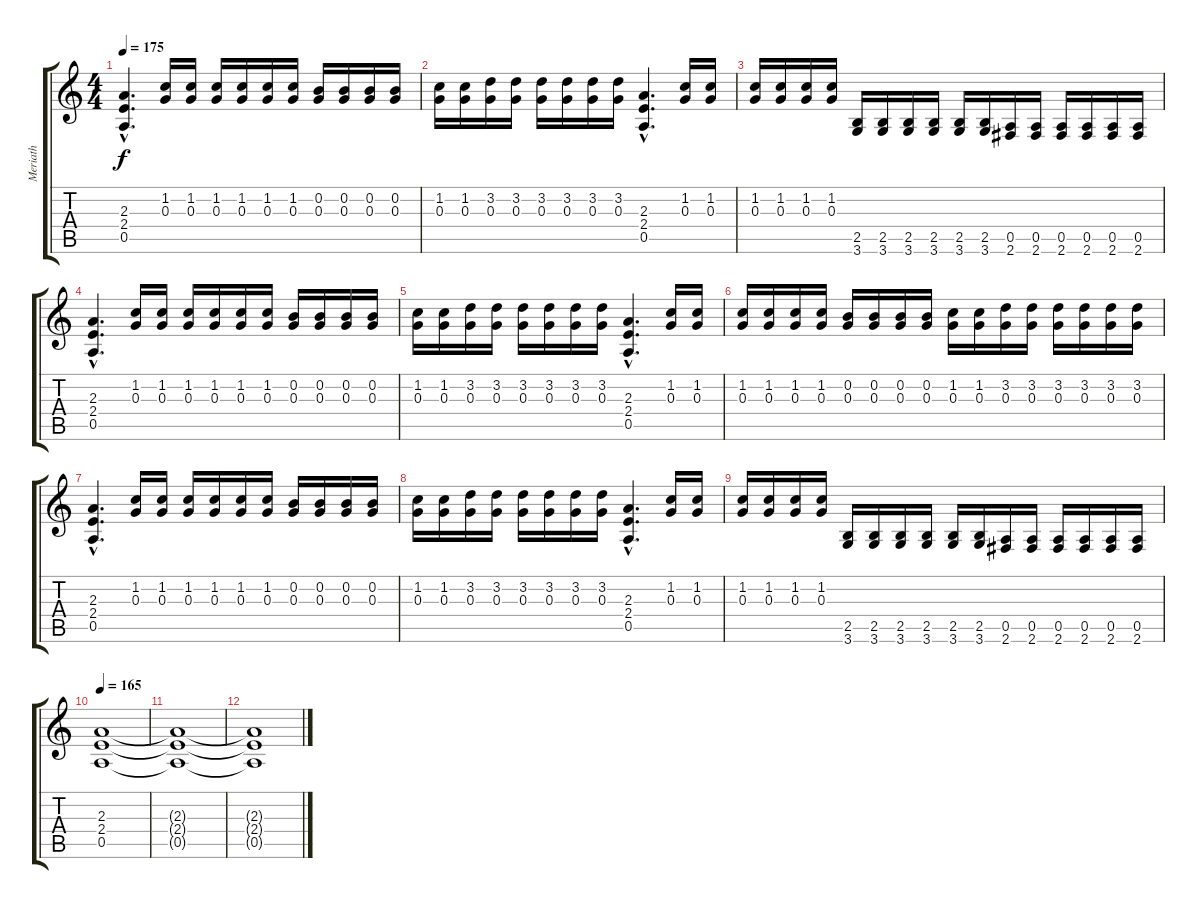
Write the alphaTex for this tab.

\track ("Meriath" "Meriath") {instrument distortionguitar}
\staff {score tabs}
\tuning (E4 B3 G3 D3 A2 E2) {hide}
\ts (4 4)
\tempo 175
\clef g2
\ks c
(2.3{hac} 2.4{hac} 0.5{hac}).4{d dy f} (1.2 0.3).16 (1.2 0.3).16 (1.2 0.3).16 (1.2 0.3).16 (1.2 0.3).16 (1.2 0.3).16 (0.2 0.3).16 (0.2 0.3).16 (0.2 0.3).16 (0.2 0.3).16 |
(1.2 0.3).16 (1.2 0.3).16 (3.2 0.3).16 (3.2 0.3).16 (3.2 0.3).16 (3.2 0.3).16 (3.2 0.3).16 (3.2 0.3).16 (2.3{hac} 2.4{hac} 0.5{hac}).4{d} (1.2 0.3).16 (1.2 0.3).16 |
(1.2 0.3).16 (1.2 0.3).16 (1.2 0.3).16 (1.2 0.3).16 (2.5 3.6).16 (2.5 3.6).16 (2.5 3.6).16 (2.5 3.6).16 (2.5 3.6).16 (2.5 3.6).16 (0.5 2.6).16 (0.5 2.6).16 (0.5 2.6).16 (0.5 2.6).16 (0.5 2.6).16 (0.5 2.6).16 |
(2.3{hac} 2.4{hac} 0.5{hac}).4{d} (1.2 0.3).16 (1.2 0.3).16 (1.2 0.3).16 (1.2 0.3).16 (1.2 0.3).16 (1.2 0.3).16 (0.2 0.3).16 (0.2 0.3).16 (0.2 0.3).16 (0.2 0.3).16 |
(1.2 0.3).16 (1.2 0.3).16 (3.2 0.3).16 (3.2 0.3).16 (3.2 0.3).16 (3.2 0.3).16 (3.2 0.3).16 (3.2 0.3).16 (2.3{hac} 2.4{hac} 0.5{hac}).4{d} (1.2 0.3).16 (1.2 0.3).16 |
(1.2 0.3).16 (1.2 0.3).16 (1.2 0.3).16 (1.2 0.3).16 (0.2 0.3).16 (0.2 0.3).16 (0.2 0.3).16 (0.2 0.3).16 (1.2 0.3).16 (1.2 0.3).16 (3.2 0.3).16 (3.2 0.3).16 (3.2 0.3).16 (3.2 0.3).16 (3.2 0.3).16 (3.2 0.3).16 |
(2.3{hac} 2.4{hac} 0.5{hac}).4{d} (1.2 0.3).16 (1.2 0.3).16 (1.2 0.3).16 (1.2 0.3).16 (1.2 0.3).16 (1.2 0.3).16 (0.2 0.3).16 (0.2 0.3).16 (0.2 0.3).16 (0.2 0.3).16 |
(1.2 0.3).16 (1.2 0.3).16 (3.2 0.3).16 (3.2 0.3).16 (3.2 0.3).16 (3.2 0.3).16 (3.2 0.3).16 (3.2 0.3).16 (2.3{hac} 2.4{hac} 0.5{hac}).4{d} (1.2 0.3).16 (1.2 0.3).16 |
(1.2 0.3).16 (1.2 0.3).16 (1.2 0.3).16 (1.2 0.3).16 (2.5 3.6).16 (2.5 3.6).16 (2.5 3.6).16 (2.5 3.6).16 (2.5 3.6).16 (2.5 3.6).16 (0.5 2.6).16 (0.5 2.6).16 (0.5 2.6).16 (0.5 2.6).16 (0.5 2.6).16 (0.5 2.6).16 |
\tempo 165
(2.3 2.4 0.5).1{volume 0} |
(2.3{t} 2.4{t} 0.5{t}).1 |
(2.3{t} 2.4{t} 0.5{t}).1
